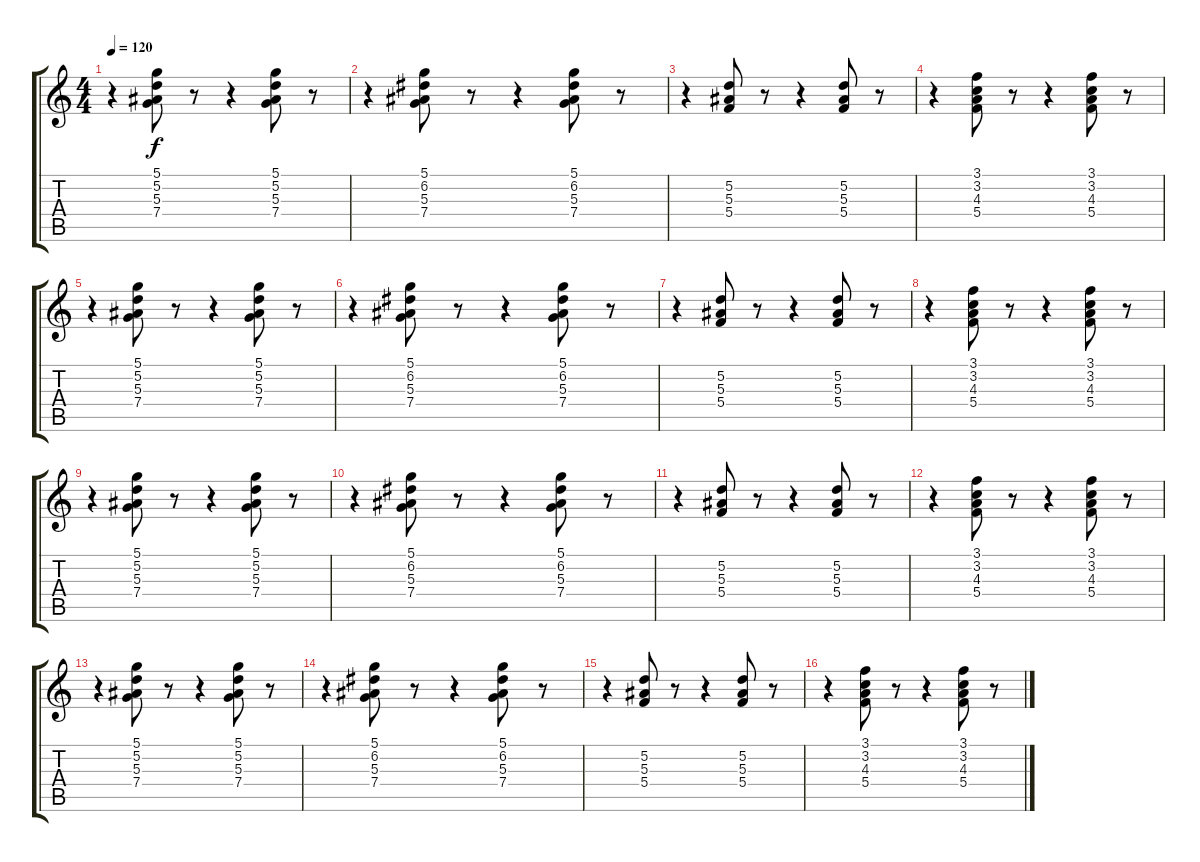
\track "" {instrument acousticguitarsteel}
\staff {score tabs}
\tuning (D4 A3 F3 C3 G2 D2) {hide}
\ts (4 4)
\tempo 120
\clef g2
\ks c
r.4{dy f} (5.1 5.2 5.3 7.4).8 r.8 r.4 (5.1 5.2 5.3 7.4).8 r.8 |
r.4 (5.1 6.2 5.3 7.4).8 r.8 r.4 (5.1 6.2 5.3 7.4).8 r.8 |
r.4 (5.2 5.3 5.4).8 r.8 r.4 (5.2 5.3 5.4).8 r.8 |
r.4 (3.1 3.2 4.3 5.4).8 r.8 r.4 (3.1 3.2 4.3 5.4).8 r.8 |
r.4 (5.1 5.2 5.3 7.4).8 r.8 r.4 (5.1 5.2 5.3 7.4).8 r.8 |
r.4 (5.1 6.2 5.3 7.4).8 r.8 r.4 (5.1 6.2 5.3 7.4).8 r.8 |
r.4 (5.2 5.3 5.4).8 r.8 r.4 (5.2 5.3 5.4).8 r.8 |
r.4 (3.1 3.2 4.3 5.4).8 r.8 r.4 (3.1 3.2 4.3 5.4).8 r.8 |
r.4 (5.1 5.2 5.3 7.4).8 r.8 r.4 (5.1 5.2 5.3 7.4).8 r.8 |
r.4 (5.1 6.2 5.3 7.4).8 r.8 r.4 (5.1 6.2 5.3 7.4).8 r.8 |
r.4 (5.2 5.3 5.4).8 r.8 r.4 (5.2 5.3 5.4).8 r.8 |
r.4 (3.1 3.2 4.3 5.4).8 r.8 r.4 (3.1 3.2 4.3 5.4).8 r.8 |
r.4 (5.1 5.2 5.3 7.4).8 r.8 r.4 (5.1 5.2 5.3 7.4).8 r.8 |
r.4 (5.1 6.2 5.3 7.4).8 r.8 r.4 (5.1 6.2 5.3 7.4).8 r.8 |
r.4 (5.2 5.3 5.4).8 r.8 r.4 (5.2 5.3 5.4).8 r.8 |
r.4 (3.1 3.2 4.3 5.4).8 r.8 r.4 (3.1 3.2 4.3 5.4).8 r.8
